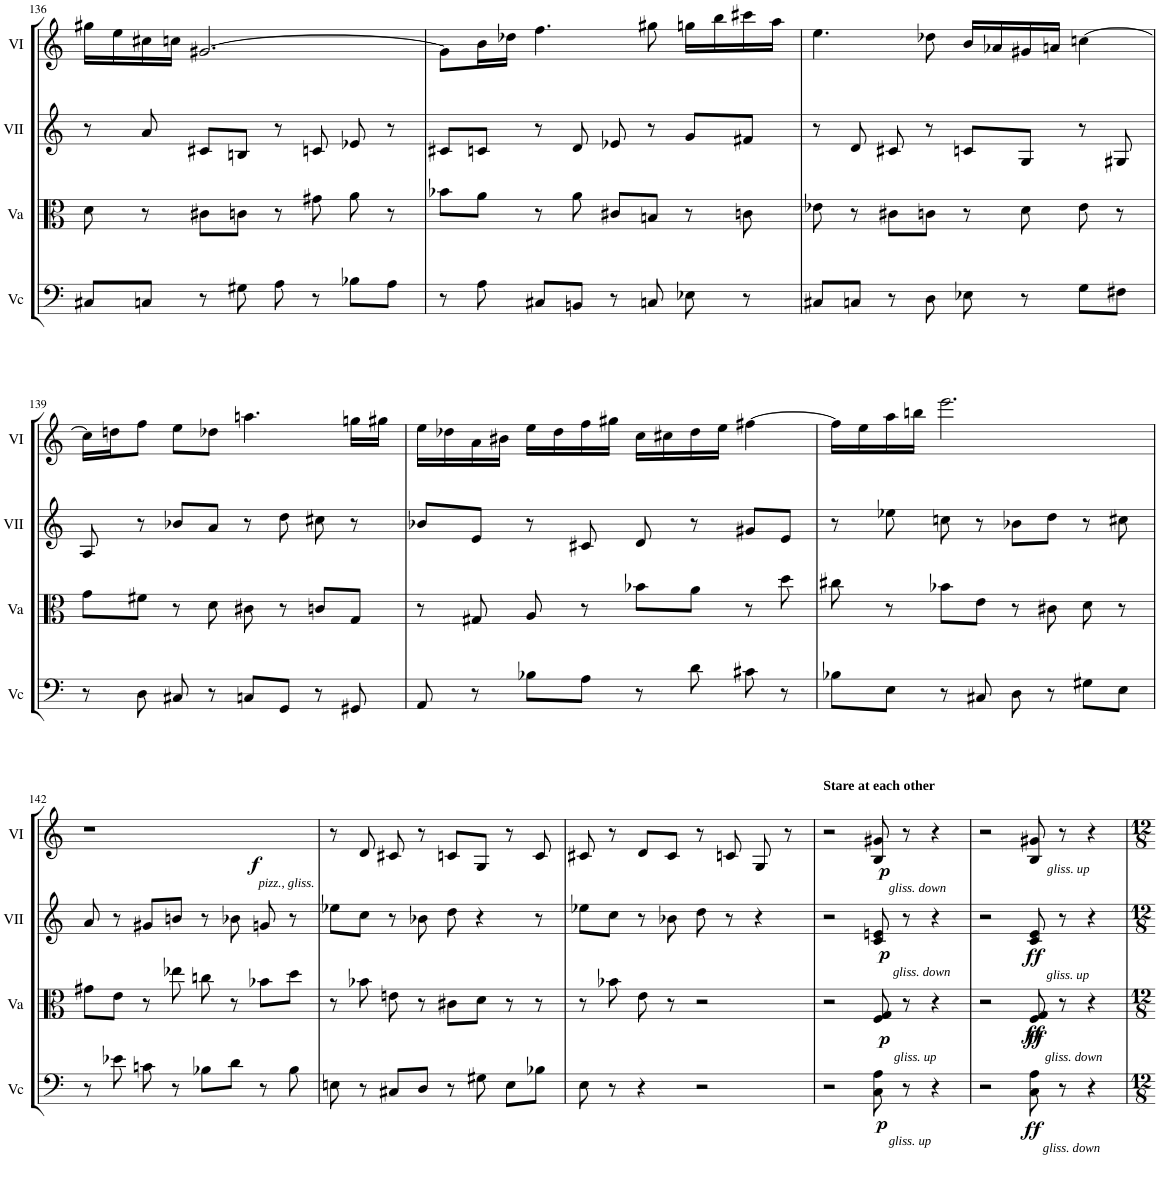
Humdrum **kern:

**kern	**dynam	**kern	**dynam	**kern	**dynam	**kern	**dynam
*part4	*part4	*part3	*part3	*part2	*part2	*part1	*part1
*staff4	*staff4	*staff3	*staff3	*staff2	*staff2	*staff1	*staff1
*I"Vc	*	*I"Va	*	*I"VII	*	*I"VI	*
*I'Vc	*	*I'Va	*	*I'VII	*	*I'VI	*
!!LO:PB:g=z
*clefF4	*	*clefC3	*	*clefG2	*	*clefG2	*
*k[]	*	*k[]	*	*k[]	*	*k[]	*
*M4/4	*	*M4/4	*	*M4/4	*	*M4/4	*
=136	=136	=136	=136	=136	=136	=136	=136
8C#X/L	.	8d\	.	8r	.	16gg#X\LL	.
.	.	.	.	.	.	16ee\	.
8Cn/J	.	8r	.	8a/	.	16cc#X\	.
.	.	.	.	.	.	16ccn\JJ	.
8r	.	8c#X\L	.	8c#X/L	.	[2.g#X/	.
8G#X\	.	8cn\J	.	8Bn/J	.	.	.
8A\	.	8r	.	8r	.	.	.
8r	.	8g#X\	.	8cn/	.	.	.
8B-X\L	.	8a\	.	8e-X/	.	.	.
8A\J	.	8r	.	8r	.	.	.
=137	=137	=137	=137	=137	=137	=137	=137
8r	.	8b-X\L	.	8c#X/L	.	8g#\L]	.
8A\	.	8a\J	.	8cn/J	.	16b\L	.
.	.	.	.	.	.	16dd-X\JJ	.
8C#X/L	.	8r	.	8r	.	4.ff\	.
8BBn/J	.	8a\	.	8d/	.	.	.
8r	.	8c#X/L	.	8e-X/	.	.	.
8Cn/	.	8Bn/J	.	8r	.	8gg#X\	.
8E-X\	.	8r	.	8g/L	.	16ggn\LL	.
.	.	.	.	.	.	16bb\	.
8r	.	8cn\	.	8f#X/J	.	16ccc#X\	.
.	.	.	.	.	.	16aa\JJ	.
=138	=138	=138	=138	=138	=138	=138	=138
8C#X/L	.	8e-X\	.	8r	.	4.ee\	.
8Cn/J	.	8r	.	8d/	.	.	.
8r	.	8c#X\L	.	8c#X/	.	.	.
8D\	.	8cn\J	.	8r	.	8dd-X\	.
8E-X\	.	8r	.	8cn/L	.	16b/LL	.
.	.	.	.	.	.	16a-X/	.
8r	.	8d\	.	8G/J	.	16g#X/	.
.	.	.	.	.	.	16an/JJ	.
8G\L	.	8e-\	.	8r	.	[4ccn\	.
8F#X\J	.	8r	.	8G#X/	.	.	.
!!LO:LB:g=z
=139	=139	=139	=139	=139	=139	=139	=139
8r	.	8g\L	.	8A/	.	16cc\LL]	.
.	.	.	.	.	.	16ddn\J	.
8D\	.	8f#X\J	.	8r	.	8ff\J	.
8C#X/	.	8r	.	8b-X/L	.	8ee\L	.
8r	.	8d\	.	8a/J	.	8dd-X\J	.
8Cn/L	.	8c#X\	.	8r	.	4.aan\	.
8GG/J	.	8r	.	8dd\	.	.	.
8r	.	8cn/L	.	8cc#X\	.	.	.
8GG#X/	.	8G/J	.	8r	.	16ggn\LL	.
.	.	.	.	.	.	16gg#X\JJ	.
=140	=140	=140	=140	=140	=140	=140	=140
8AA/	.	8r	.	8b-X/L	.	16ee\LL	.
.	.	.	.	.	.	16dd-X\	.
8r	.	8G#X/	.	8e/J	.	16a\	.
.	.	.	.	.	.	16b#X\JJ	.
8B-X\L	.	8A/	.	8r	.	16ee\LL	.
.	.	.	.	.	.	16dd-\	.
8A\J	.	8r	.	8c#X/	.	16ff\	.
.	.	.	.	.	.	16gg#X\JJ	.
8r	.	8b-X\L	.	8d/	.	16cc\LL	.
.	.	.	.	.	.	16cc#X\	.
8d\	.	8a\J	.	8r	.	16dd-\	.
.	.	.	.	.	.	16ee\JJ	.
8c#X\	.	8r	.	8g#X/L	.	[4ff#X\	.
8r	.	8dd\	.	8e/J	.	.	.
=141	=141	=141	=141	=141	=141	=141	=141
8B-X\L	.	8cc#X\	.	8r	.	16ff#\LL]	.
.	.	.	.	.	.	16ee\	.
8E\J	.	8r	.	8ee-X\	.	16aa\	.
.	.	.	.	.	.	16bbn\JJ	.
8r	.	8b-X\L	.	8ccn\	.	2.eee\	.
8C#X/	.	8e\J	.	8r	.	.	.
8D\	.	8r	.	8b-X\L	.	.	.
8r	.	8c#X\	.	8dd\J	.	.	.
8G#X\L	.	8d\	.	8r	.	.	.
8E\J	.	8r	.	8cc#X\	.	.	.
!!LO:LB:g=z
=142	=142	=142	=142	=142	=142	=142	=142
!	!	!	!	!	!	!	!LO:DY:b
8r	.	8g#X\L	.	8a/	.	1r	f
8e-X\	.	8e\J	.	8r	.	.	.
8cn\	.	8r	.	8g#X/L	.	.	.
8r	.	8ee-X\	.	8bn/J	.	.	.
8B-X\L	.	8ccn\	.	8r	.	.	.
8d\J	.	8r	.	8b-X\	.	.	.
8r	.	8b-X\L	.	8gn/	.	.	.
8B-\	.	8dd\J	.	8r	.	.	.
=143	=143	=143	=143	=143	=143	=143	=143
8En\	.	8r	.	8ee-X\L	.	8r	.
!	!	!	!	!	!	!LO:TX:b:i:t=pizz., gliss.	!
8r	.	8b-X\	.	8cc\J	.	8d/	.
8C#X/L	.	8en\	.	8r	.	8c#X/	.
8D/J	.	8r	.	8b-X\	.	8r	.
8r	.	8c#X\L	.	8dd\	.	8cn/L	.
8G#X\	.	8d\J	.	4r	.	8G/J	.
8E\L	.	8r	.	.	.	8r	.
8B-X\J	.	8r	.	8r	.	8c/	.
=144	=144	=144	=144	=144	=144	=144	=144
8E\	.	8r	.	8ee-X\L	.	8c#X/	.
8r	.	8b-X\	.	8cc\J	.	8r	.
4r	.	8e\	.	8r	.	8d/L	.
.	.	8r	.	8b-X\	.	8c#/J	.
2r	.	2r	.	8dd\	.	8r	.
.	.	.	.	8r	.	8cn/	.
.	.	.	.	4r	.	8G/	.
.	.	.	.	.	.	8r	.
=145	=145	=145	=145	=145	=145	=145	=145
!	!	!	!	!	!	!LO:TX:a:B:t=Stare at each other	!
2r	.	2r	.	2r	.	2r	.
!	!	!	!	!	!	!LO:TX:b:i:t=gliss. down	!
!	!	!	!	!LO:TX:b:i:t=gliss. down	!	!	!
!	!	!LO:TX:b:i:t=gliss. up	!	!	!	!	!
!LO:TX:b:i:t=gliss. up	!	!	!	!	!	!	!
!	!LO:DY:b	!	!LO:DY:b	!	!LO:DY:b	!	!LO:DY:b
8C\ 8A\	p	8F/ 8G/	p	8c/ 8en/	p	8B/ 8g#X/	p
8r	.	8r	.	8r	.	8r	.
4r	.	4r	.	4r	.	4r	.
=146	=146	=146	=146	=146	=146	=146	=146
2r	.	2r	.	2r	.	2r	.
!	!	!	!	!	!	!LO:TX:b:i:t=gliss. up	!
!	!	!	!	!LO:TX:b:i:t=gliss. up	!	!	!
!	!	!LO:TX:b:i:t=gliss. down	!	!	!	!	!
!LO:TX:b:i:t=gliss. down	!	!	!	!	!	!	!
!	!LO:DY:b	!	!LO:DY:b	!	!	!	!
!	!	!	!LO:DY:n=1:b	!	!LO:DY:b	!	!
8C\ 8A\	ff	8F/ 8G/	ff ff	8c/ 8e/	ff	8B/ 8g#X/	.
8r	.	8r	.	8r	.	8r	.
4r	.	4r	.	4r	.	4r	.
=	=	=	=	=	=	=	=
*-	*-	*-	*-	*-	*-	*-	*-
